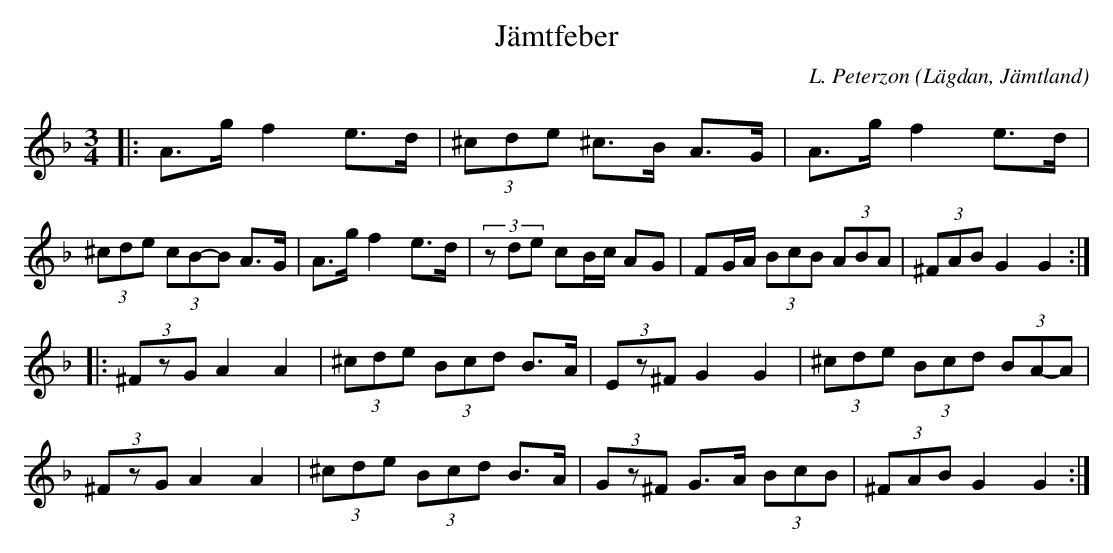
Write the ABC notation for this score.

X:1
T:Jämtfeber
C: L. Peterzon
O:Lägdan, Jämtland
M:3/4
L:1/8
K:Dm
|: A>g f2 e>d|(3^cde ^c>B A>G|A>g f2 e>d|(3^cde (3cB-B A>G|A>g f2 e>d|(3zde cB/c/ AG|FG/A/ (3BcB (3ABA|(3^FAB G2 G2  :|
|:(3^FzG A2 A2|(3^cde (3Bcd B>A|(3Ez^F G2 G2|(3^cde (3Bcd (3BA-A|
(3^FzG A2 A2|(3^cde (3Bcd B>A| (3Gz^F G>A (3BcB|(3^FAB G2 G2:|
